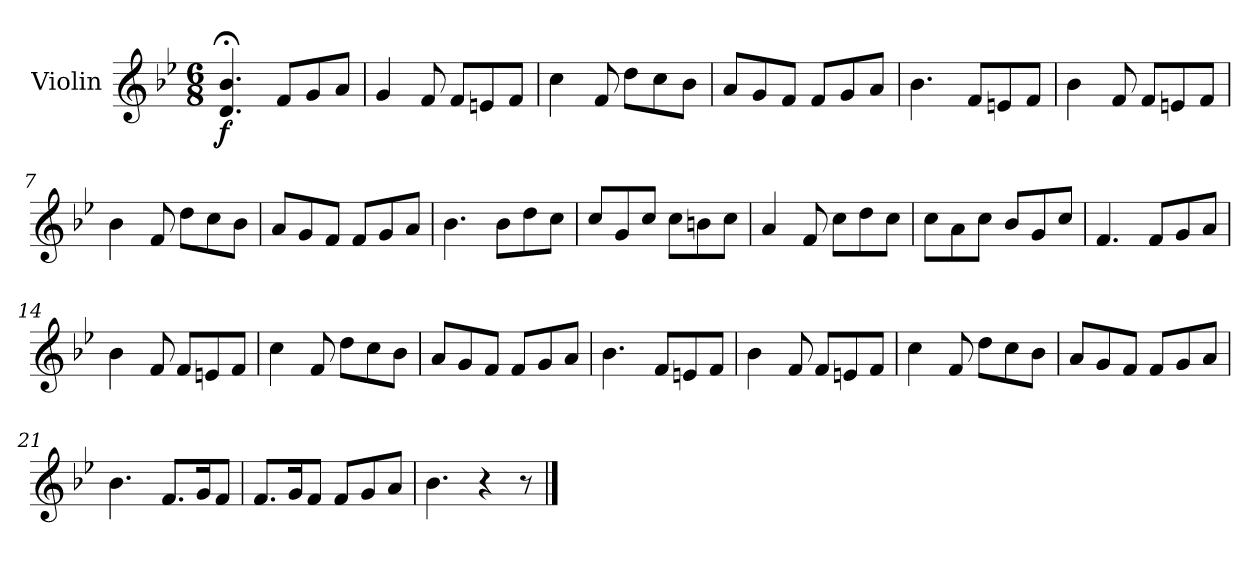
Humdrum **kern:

**kern	**dynam
*part1	*part1
*staff1	*staff1
*I"Violin	*
*I'Vln.	*
*clefG2	*
*k[b-e-]	*
*M6/8	*
=1	=1
!	!LO:DY:b
4.d;</ 4.b-;</	f
8f/L	.
8g/	.
8a/J	.
=2	=2
4g/	.
8f/	.
8f/L	.
8en/	.
8f/J	.
=3	=3
4cc\	.
8f/	.
8dd\L	.
8cc\	.
8b-\J	.
=4	=4
8a/L	.
8g/	.
8f/J	.
8f/L	.
8g/	.
8a/J	.
=5	=5
4.b-\	.
8f/L	.
8en/	.
8f/J	.
=6	=6
4b-\	.
8f/	.
8f/L	.
8en/	.
8f/J	.
!!LO:LB:g=z
=7	=7
4b-\	.
8f/	.
8dd\L	.
8cc\	.
8b-\J	.
=8	=8
8a/L	.
8g/	.
8f/J	.
8f/L	.
8g/	.
8a/J	.
=9	=9
4.b-\	.
8b-\L	.
8dd\	.
8cc\J	.
=10	=10
8cc/L	.
8g/	.
8cc/J	.
8cc\L	.
8bn\	.
8cc\J	.
=11	=11
4a/	.
8f/	.
8cc\L	.
8dd\	.
8cc\J	.
=12	=12
8cc\L	.
8a\	.
8cc\J	.
8b-/L	.
8g/	.
8cc/J	.
!!LO:LB:g=z
=13	=13
4.f/	.
8f/L	.
8g/	.
8a/J	.
=14	=14
4b-\	.
8f/	.
8f/L	.
8en/	.
8f/J	.
=15	=15
4cc\	.
8f/	.
8dd\L	.
8cc\	.
8b-\J	.
=16	=16
8a/L	.
8g/	.
8f/J	.
8f/L	.
8g/	.
8a/J	.
=17	=17
4.b-\	.
8f/L	.
8en/	.
8f/J	.
=18	=18
4b-\	.
8f/	.
8f/L	.
8en/	.
8f/J	.
!!LO:LB:g=z
=19	=19
4cc\	.
8f/	.
8dd\L	.
8cc\	.
8b-\J	.
=20	=20
8a/L	.
8g/	.
8f/J	.
8f/L	.
8g/	.
8a/J	.
=21	=21
4.b-\	.
8.f/L	.
16g/k	.
8f/J	.
=22	=22
8.f/L	.
16g/k	.
8f/J	.
8f/L	.
8g/	.
8a/J	.
=23	=23
4.b-\	.
4r	.
8r	.
==	==
*-	*-
